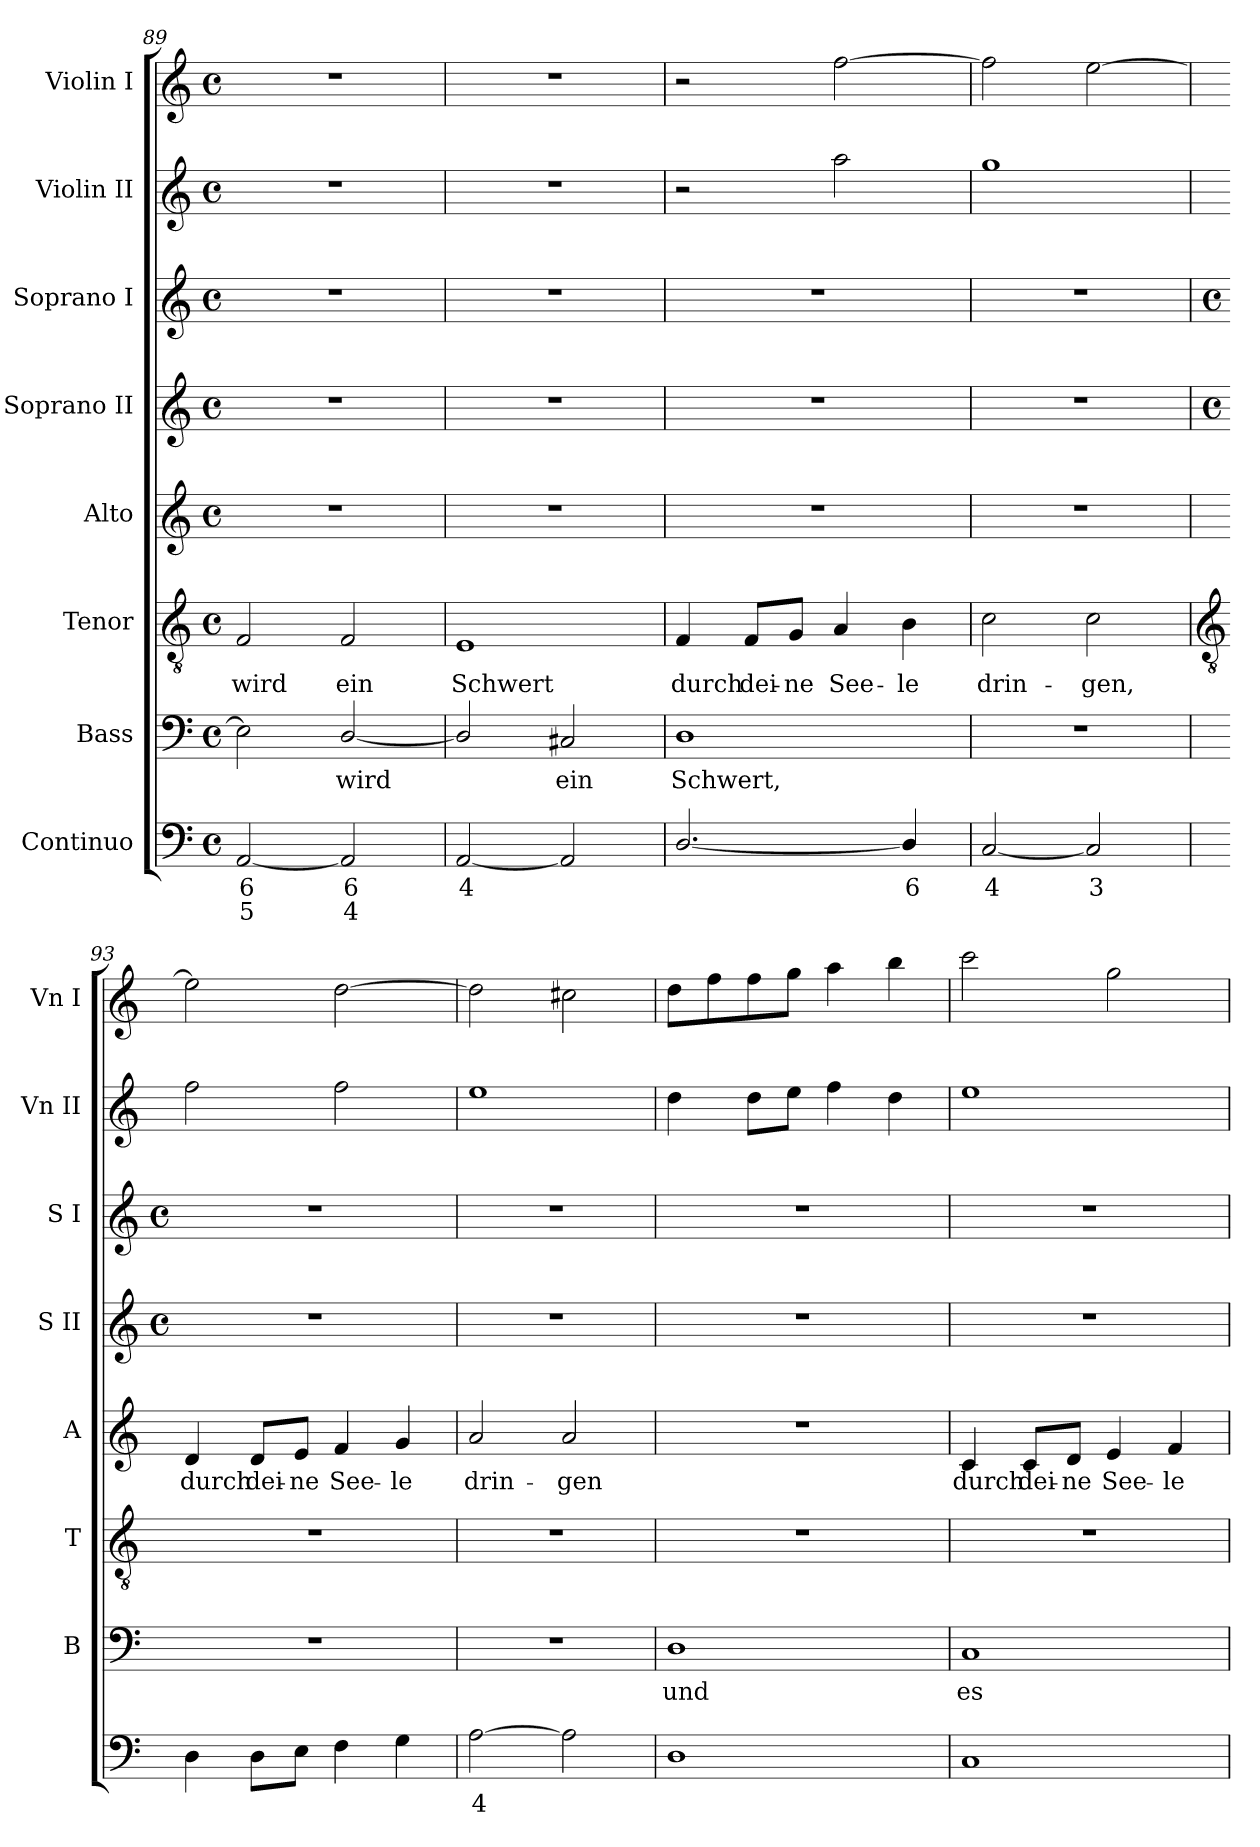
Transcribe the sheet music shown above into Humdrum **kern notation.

**kern	**text	**text	**kern	**text	**kern	**text	**kern	**text	**kern	**kern	**kern	**kern
*part8	*part8	*part8	*part7	*part7	*part6	*part6	*part5	*part5	*part4	*part3	*part2	*part1
*staff8	*staff8	*staff8	*staff7	*staff7	*staff6	*staff6	*staff5	*staff5	*staff4	*staff3	*staff2	*staff1
*I"Continuo	*	*	*I"Bass	*	*I"Tenor	*	*I"Alto	*	*I"Soprano II	*I"Soprano I	*I"Violin II	*I"Violin I
*	*	*	*I'B	*	*I'T	*	*I'A	*	*I'S II	*I'S I	*I'Vn II	*I'Vn I
*clefF4	*	*	*clefF4	*	*clefGv2	*	*clefG2	*	*clefG2	*clefG2	*clefG2	*clefG2
*k[]	*	*	*k[]	*	*k[]	*	*k[]	*	*k[]	*k[]	*k[]	*k[]
*C:	*	*	*C:	*	*C:	*	*C:	*	*C:	*C:	*C:	*C:
*M4/4	*	*	*M4/4	*	*M4/4	*	*M4/4	*	*M4/4	*M4/4	*M4/4	*M4/4
*met(c)	*	*	*met(c)	*	*met(c)	*	*met(c)	*	*met(c)	*met(c)	*met(c)	*met(c)
=89	=89	=89	=89	=89	=89	=89	=89	=89	=89	=89	=89	=89
!	!LO:LY:b	!LO:LY:b	!	!	!	!LO:LY:b	!	!	!	!	!	!
[2AA	6	5	2E]	.	2F	wird	1r	.	1r	1r	1r	1r
!	!LO:LY:b	!LO:LY:b	!	!LO:LY:b	!	!LO:LY:b	!	!	!	!	!	!
2AA]	6	4	[2D/	wird	2F	ein	.	.	.	.	.	.
=90	=90	=90	=90	=90	=90	=90	=90	=90	=90	=90	=90	=90
!	!LO:LY:b	!	!	!	!	!LO:LY:b	!	!	!	!	!	!
[2AA	4	.	2D/]	.	1E	Schwert	1r	.	1r	1r	1r	1r
!	!	!	!	!LO:LY:b	!	!	!	!	!	!	!	!
2AA]	.	.	2C#X	ein	.	.	.	.	.	.	.	.
=91	=91	=91	=91	=91	=91	=91	=91	=91	=91	=91	=91	=91
!	!	!	!	!LO:LY:b	!	!LO:LY:b	!	!	!	!	!	!
[2.D/	.	.	1D	Schwert,	4F	durch	1r	.	1r	1r	2r	2r
!	!	!	!	!	!	!LO:LY:b	!	!	!	!	!	!
.	.	.	.	.	8F/L	dei-	.	.	.	.	.	.
!	!	!	!	!	!	!LO:LY:b	!	!	!	!	!	!
.	.	.	.	.	8G/J	-ne	.	.	.	.	.	.
!	!	!	!	!	!	!LO:LY:b	!	!	!	!	!	!
.	.	.	.	.	4A	See-	.	.	.	.	2aa	[2ff
!	!LO:LY:b	!	!	!	!	!LO:LY:b	!	!	!	!	!	!
4D/]	6	.	.	.	4B	-le	.	.	.	.	.	.
=92	=92	=92	=92	=92	=92	=92	=92	=92	=92	=92	=92	=92
!	!LO:LY:b	!	!	!	!	!LO:LY:b	!	!	!	!	!	!
[2C	4	.	1r	.	2c	drin-	1r	.	1r	1r	1gg	2ff]
!	!LO:LY:b	!	!	!	!	!LO:LY:b	!	!	!	!	!	!
2C]	3	.	.	.	2c	-gen,	.	.	.	.	.	[2ee
!!LO:LB:g=z
=93	=93	=93	=93	=93	=93	=93	=93	=93	=93	=93	=93	=93
*	*	*	*	*	*clefGv2	*	*	*	*	*	*	*
*	*	*	*	*	*	*	*	*	*M4/4	*M4/4	*	*
*	*	*	*	*	*	*	*	*	*met(c)	*met(c)	*	*
!	!	!	!	!	!	!	!	!LO:LY:b	!	!	!	!
4D	.	.	1r	.	1r	.	4d	durch	1r	1r	2ff	2ee]
!	!	!	!	!	!	!	!	!LO:LY:b	!	!	!	!
8DL	.	.	.	.	.	.	8d/L	dei-	.	.	.	.
!	!	!	!	!	!	!	!	!LO:LY:b	!	!	!	!
8EJ	.	.	.	.	.	.	8e/J	-ne	.	.	.	.
!	!	!	!	!	!	!	!	!LO:LY:b	!	!	!	!
4F	.	.	.	.	.	.	4f	See-	.	.	2ff	[2dd
!	!	!	!	!	!	!	!	!LO:LY:b	!	!	!	!
4G	.	.	.	.	.	.	4g	-le	.	.	.	.
=94	=94	=94	=94	=94	=94	=94	=94	=94	=94	=94	=94	=94
!	!LO:LY:b	!	!	!	!	!	!	!LO:LY:b	!	!	!	!
[2A	4	.	1r	.	1r	.	2a	drin-	1r	1r	1ee	2dd]
!	!	!	!	!	!	!	!	!LO:LY:b	!	!	!	!
2A]	.	.	.	.	.	.	2a	-gen	.	.	.	2cc#X
=95	=95	=95	=95	=95	=95	=95	=95	=95	=95	=95	=95	=95
!	!	!	!	!LO:LY:b	!	!	!	!	!	!	!	!
1D	.	.	1D	und	1r	.	1r	.	1r	1r	4dd	8ddL
.	.	.	.	.	.	.	.	.	.	.	.	8ff
.	.	.	.	.	.	.	.	.	.	.	8ddL	8ff
.	.	.	.	.	.	.	.	.	.	.	8eeJ	8ggJ
.	.	.	.	.	.	.	.	.	.	.	4ff	4aa
.	.	.	.	.	.	.	.	.	.	.	4dd	4bb
=96	=96	=96	=96	=96	=96	=96	=96	=96	=96	=96	=96	=96
!	!	!	!	!LO:LY:b	!	!	!	!LO:LY:b	!	!	!	!
1C	.	.	1C	es	1r	.	4c	durch	1r	1r	1ee	2ccc
!	!	!	!	!	!	!	!	!LO:LY:b	!	!	!	!
.	.	.	.	.	.	.	8c/L	dei-	.	.	.	.
!	!	!	!	!	!	!	!	!LO:LY:b	!	!	!	!
.	.	.	.	.	.	.	8d/J	-ne	.	.	.	.
!	!	!	!	!	!	!	!	!LO:LY:b	!	!	!	!
.	.	.	.	.	.	.	4e	See-	.	.	.	2gg
!	!	!	!	!	!	!	!	!LO:LY:b	!	!	!	!
.	.	.	.	.	.	.	4f	-le	.	.	.	.
=	=	=	=	=	=	=	=	=	=	=	=	=
*-	*-	*-	*-	*-	*-	*-	*-	*-	*-	*-	*-	*-
